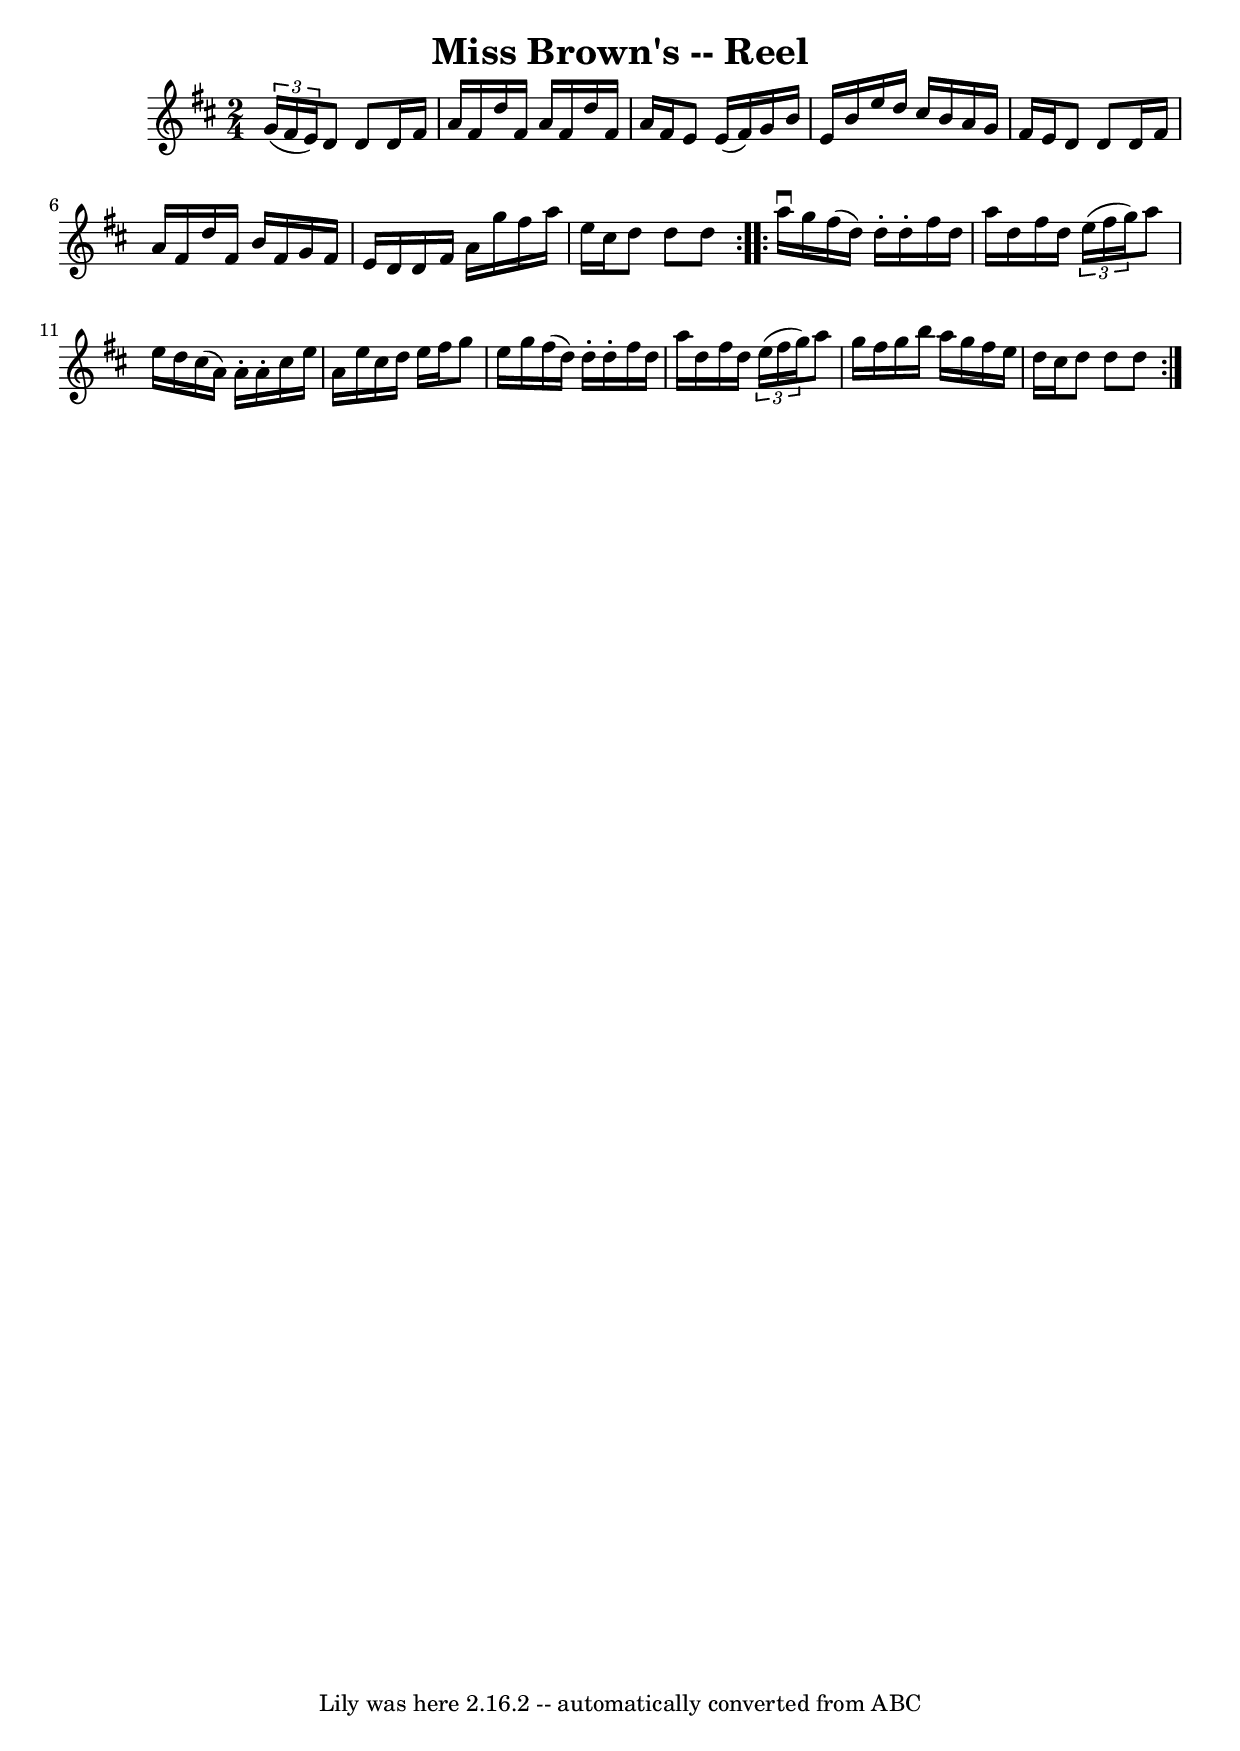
\version "2.7.40"
\include "Mammoth.ily"
\header {
	%% book = "Ryan's Mammoth Collection"
	crossRefNumber = "1"
	footnotes = ""
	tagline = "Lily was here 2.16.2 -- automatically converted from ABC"
	title = "Miss Brown's -- Reel"
}
voicedefault =  {


\repeat volta 2 {
\time 2/4 \key d \major   \times 2/3 { g'16 (fis'16 e'16) } |
 
 d'8 d'8 d'16 fis'16 a'16 fis'16  |
 d''16 fis'16    
a'16 fis'16 d''16 fis'16 a'16 fis'16  |
 e'8 e'16 (
fis'16) g'16 b'16 e'16 b'16  |
 e''16 d''16 cis''16 
 b'16 a'16 g'16 fis'16 e'16  |
 d'8 d'8 d'16    
fis'16 a'16 fis'16  |
 d''16 fis'16 b'16 fis'16 g'16  
 fis'16 e'16 d'16  |
 d'16 fis'16 a'16 g''16 fis''16 
 a''16 e''16 cis''16  |
 d''8 d''8 d''8  
} \repeat volta 2 { a''16^\downbow g''16  |
 fis''16 (d''16  
-) d''16 -. d''16 -. fis''16 d''16 a''16 d''16  |
   
fis''16 d''16    \times 2/3 { e''16 (fis''16 g''16) } a''8    
e''16 d''16  |
 cis''16 (a'16) a'16 -. a'16 -. cis''16   
 e''16 a'16 e''16  |
 cis''16 d''16 e''16 fis''16    
g''8 e''16 g''16  |
 fis''16 (d''16) d''16 -. d''16 
-. fis''16 d''16 a''16 d''16  |
 fis''16 d''16    
\times 2/3 { e''16 (fis''16 g''16) } a''8 g''16 fis''16  
|
 g''16 b''16 a''16 g''16 fis''16 e''16 d''16    
cis''16  |
 d''8 d''8 d''8  }   
}

\score{
    <<

	\context Staff="default"
	{
	    \voicedefault 
	}

    >>
	\layout {
	}
	\midi {}
}
